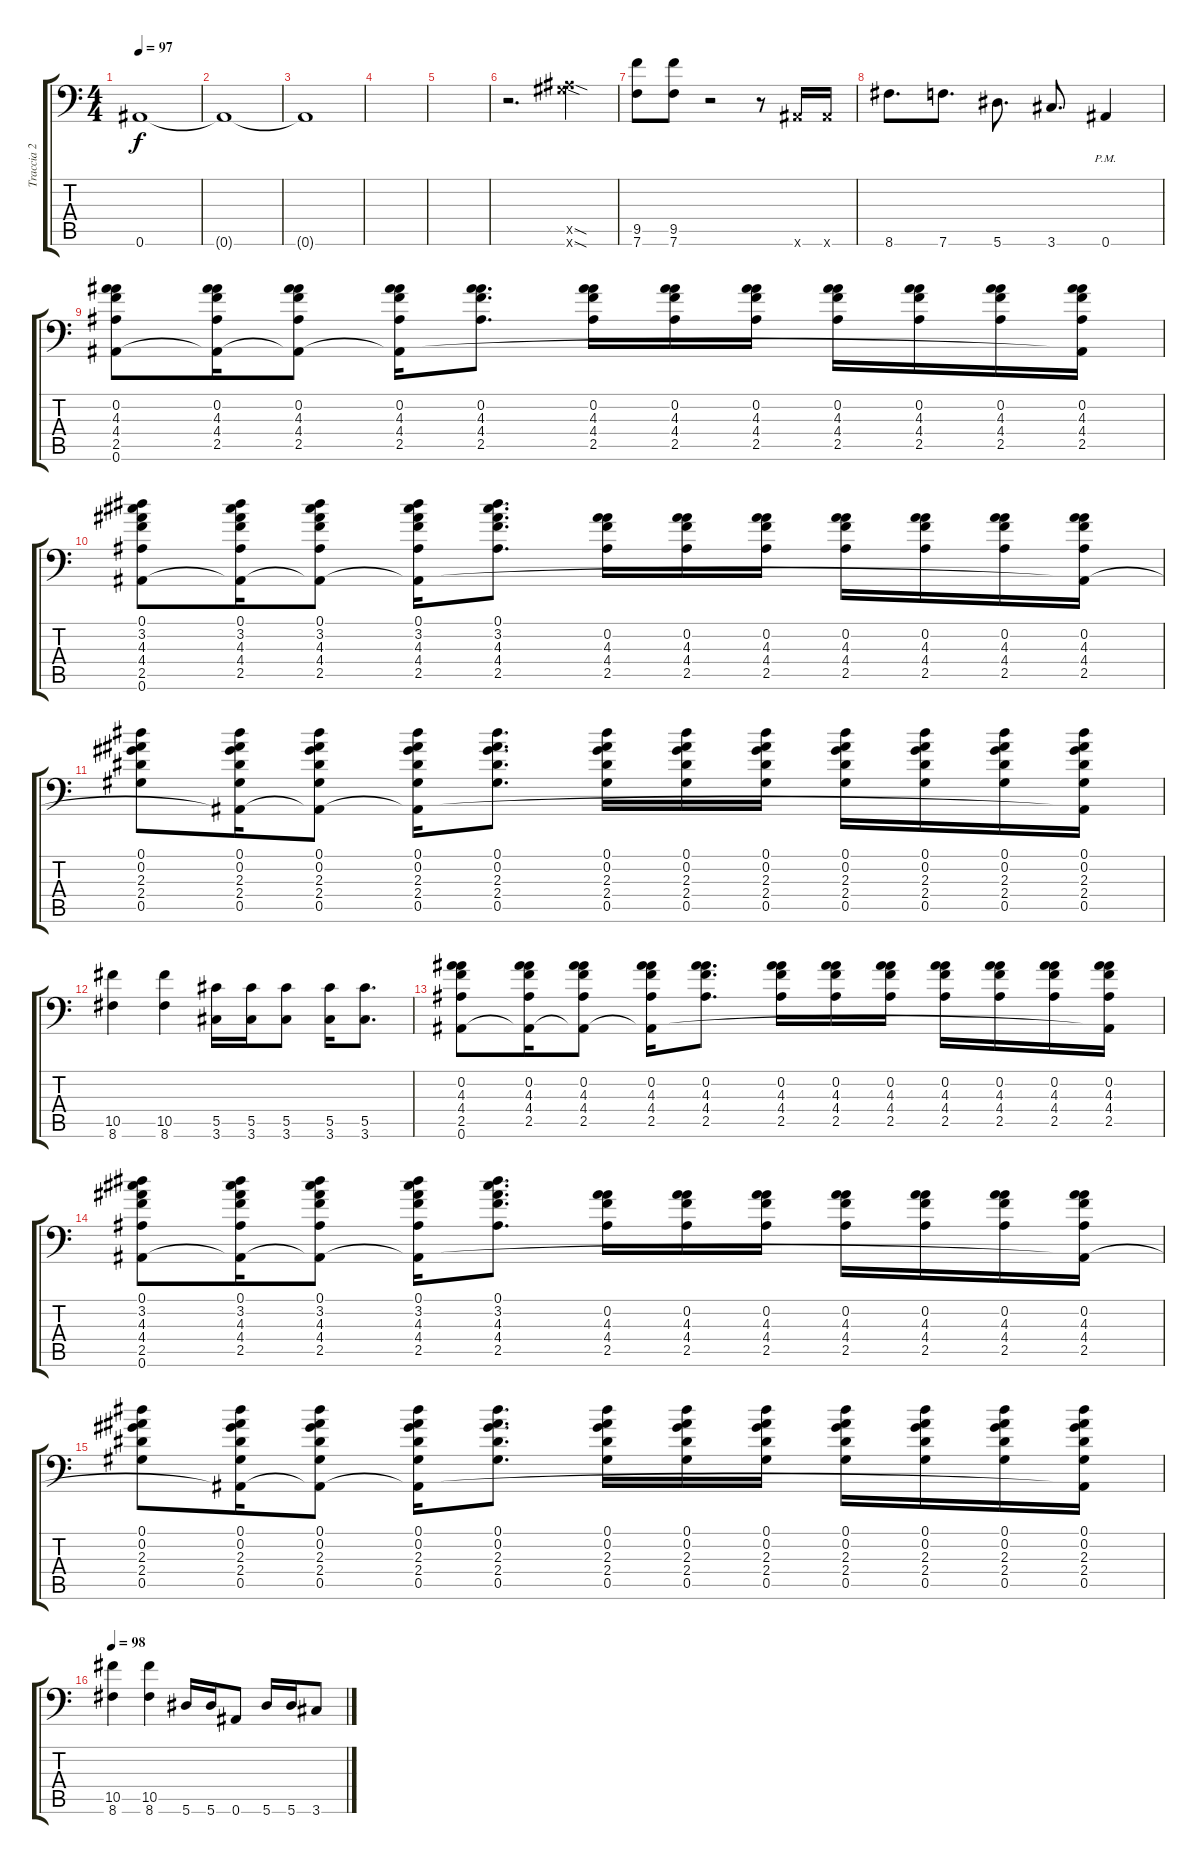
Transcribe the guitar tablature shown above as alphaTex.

\track ("Traccia 2" "Traccia 2") {instrument distortionguitar}
\staff {score tabs}
\tuning (Eb4 Bb3 Gb3 Db3 Ab2 Bb1) {hide}
\ts (4 4)
\tempo 97
\clef f4
\ks c
0.6.1{dy f} |
0.6{t}.1 |
0.6{t}.1 |
|
|
r.2{d} (0.5{sod x} 12.6{sod x}).4 |
(9.5 7.6).8 (9.5 7.6).8 r.2 r.8 0.6{x}.16 0.6{x}.16 |
8.6.8{d} 7.6.8{d} 5.6.8{d} 3.6.8{d} 0.6{pm}.4 |
(0.2 4.3 4.4 2.5 0.6).8 (0.2 4.3 4.4 2.5 0.6{t}).16 (0.2 4.3 4.4 2.5 0.6{t}).8 (0.2 4.3 4.4 2.5 0.6{t}).16 (0.2 4.3 4.4 2.5).8{d} (0.2 4.3 4.4 2.5).16 (0.2 4.3 4.4 2.5).16 (0.2 4.3 4.4 2.5).16 (0.2 4.3 4.4 2.5).16 (0.2 4.3 4.4 2.5).16 (0.2 4.3 4.4 2.5).16 (0.2 4.3 4.4 2.5 0.6{t}).16 |
(0.1 3.2 4.3 4.4 2.5 0.6).8 (0.1 3.2 4.3 4.4 2.5 0.6{t}).16 (0.1 3.2 4.3 4.4 2.5 0.6{t}).8 (0.1 3.2 4.3 4.4 2.5 0.6{t}).16 (0.1 3.2 4.3 4.4 2.5).8{d} (0.2 4.3 4.4 2.5).16 (0.2 4.3 4.4 2.5).16 (0.2 4.3 4.4 2.5).16 (0.2 4.3 4.4 2.5).16 (0.2 4.3 4.4 2.5).16 (0.2 4.3 4.4 2.5).16 (0.2 4.3 4.4 2.5 0.6{t}).16 |
(0.1 0.2 2.3 2.4 0.5).8 (0.1 0.2 2.3 2.4 0.5 0.6{t}).16 (0.1 0.2 2.3 2.4 0.5 0.6{t}).8 (0.1 0.2 2.3 2.4 0.5 0.6{t}).16 (0.1 0.2 2.3 2.4 0.5).8{d} (0.1 0.2 2.3 2.4 0.5).16 (0.1 0.2 2.3 2.4 0.5).16 (0.1 0.2 2.3 2.4 0.5).16 (0.1 0.2 2.3 2.4 0.5).16 (0.1 0.2 2.3 2.4 0.5).16 (0.1 0.2 2.3 2.4 0.5).16 (0.1 0.2 2.3 2.4 0.5 0.6{t}).16 |
(10.5 8.6).4 (10.5 8.6).4 (5.5 3.6).16 (5.5 3.6).16 (5.5 3.6).8 (5.5 3.6).16 (5.5 3.6).8{d} |
(0.2 4.3 4.4 2.5 0.6).8 (0.2 4.3 4.4 2.5 0.6{t}).16 (0.2 4.3 4.4 2.5 0.6{t}).8 (0.2 4.3 4.4 2.5 0.6{t}).16 (0.2 4.3 4.4 2.5).8{d} (0.2 4.3 4.4 2.5).16 (0.2 4.3 4.4 2.5).16 (0.2 4.3 4.4 2.5).16 (0.2 4.3 4.4 2.5).16 (0.2 4.3 4.4 2.5).16 (0.2 4.3 4.4 2.5).16 (0.2 4.3 4.4 2.5 0.6{t}).16 |
(0.1 3.2 4.3 4.4 2.5 0.6).8 (0.1 3.2 4.3 4.4 2.5 0.6{t}).16 (0.1 3.2 4.3 4.4 2.5 0.6{t}).8 (0.1 3.2 4.3 4.4 2.5 0.6{t}).16 (0.1 3.2 4.3 4.4 2.5).8{d} (0.2 4.3 4.4 2.5).16 (0.2 4.3 4.4 2.5).16 (0.2 4.3 4.4 2.5).16 (0.2 4.3 4.4 2.5).16 (0.2 4.3 4.4 2.5).16 (0.2 4.3 4.4 2.5).16 (0.2 4.3 4.4 2.5 0.6{t}).16 |
(0.1 0.2 2.3 2.4 0.5).8 (0.1 0.2 2.3 2.4 0.5 0.6{t}).16 (0.1 0.2 2.3 2.4 0.5 0.6{t}).8 (0.1 0.2 2.3 2.4 0.5 0.6{t}).16 (0.1 0.2 2.3 2.4 0.5).8{d} (0.1 0.2 2.3 2.4 0.5).16 (0.1 0.2 2.3 2.4 0.5).16 (0.1 0.2 2.3 2.4 0.5).16 (0.1 0.2 2.3 2.4 0.5).16 (0.1 0.2 2.3 2.4 0.5).16 (0.1 0.2 2.3 2.4 0.5).16 (0.1 0.2 2.3 2.4 0.5 0.6{t}).16 |
\tempo 98
(10.5 8.6).4 (10.5 8.6).4 5.6.16 5.6.16 0.6.8 5.6.16 5.6.16 3.6.8
